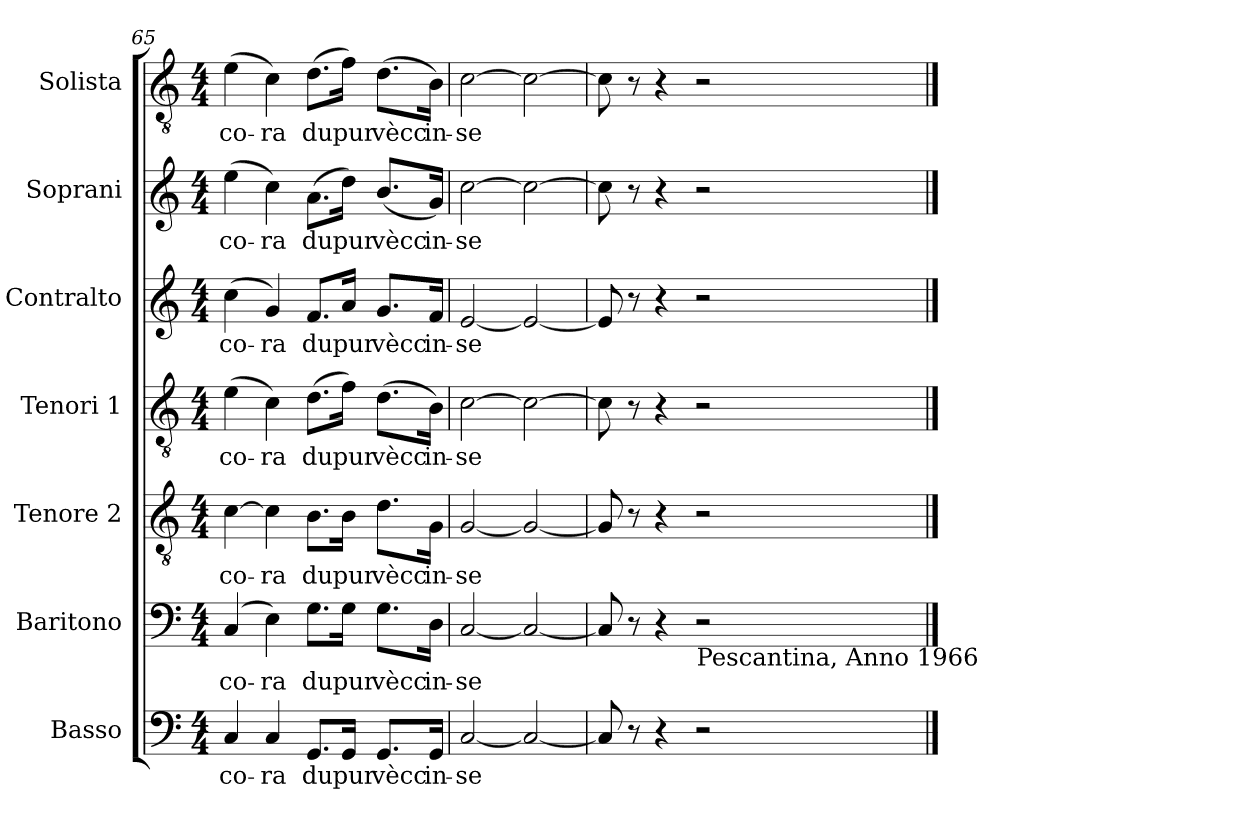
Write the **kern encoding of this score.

**kern	**text	**kern	**text	**kern	**text	**kern	**text	**kern	**text	**kern	**text	**kern	**text
*part7	*part7	*part6	*part6	*part5	*part5	*part4	*part4	*part3	*part3	*part2	*part2	*part1	*part1
*staff7	*staff7	*staff6	*staff6	*staff5	*staff5	*staff4	*staff4	*staff3	*staff3	*staff2	*staff2	*staff1	*staff1
*I"Basso	*	*I"Baritono	*	*I"Tenore 2	*	*I"Tenori 1	*	*I"Contralto	*	*I"Soprani	*	*I"Solista	*
*I'B.	*	*I'Bar.	*	*I'T. 2	*	*I'T. 1	*	*I'A.	*	*I'S.	*	*	*
!!LO:LB:g=z
*clefF4	*	*clefF4	*	*clefGv2	*	*clefGv2	*	*clefG2	*	*clefG2	*	*clefGv2	*
*k[]	*	*k[]	*	*k[]	*	*k[]	*	*k[]	*	*k[]	*	*k[]	*
*M4/4	*	*M4/4	*	*M4/4	*	*M4/4	*	*M4/4	*	*M4/4	*	*M4/4	*
=65	=65	=65	=65	=65	=65	=65	=65	=65	=65	=65	=65	=65	=65
!	!LO:LY:b	!	!LO:LY:b	!	!LO:LY:b	!	!LO:LY:b	!	!LO:LY:b	!	!LO:LY:b	!	!LO:LY:b
4C/	-co-	(>4C/	-co-	[4c\	-co-	(>4e\	-co-	(>4cc\	-co-	(>4ee\	-co-	(>4e\	-co-
!	!LO:LY:b	!	!LO:LY:b	!	!LO:LY:b	!	!LO:LY:b	!	!LO:LY:b	!	!LO:LY:b	!	!LO:LY:b
4C/	ra	4E\)	ra	4c\]	ra	4c\)	ra	4g/)	ra	4cc\)	ra	4c\)	ra
!	!LO:LY:b	!	!LO:LY:b	!	!LO:LY:b	!	!LO:LY:b	!	!LO:LY:b	!	!LO:LY:b	!	!LO:LY:b
8.GG/L	du	8.G\L	du	8.B\L	du	(>8.d\L	du	8.f/L	du	(>8.a\L	du	(>8.d\L	du
!	!LO:LY:b	!	!LO:LY:b	!	!LO:LY:b	!	!LO:LY:b	!	!LO:LY:b	!	!LO:LY:b	!	!LO:LY:b
16GG/Jk	pur	16G\Jk	pur	16B\Jk	pur	16f\Jk)	pur	16a/Jk	pur	16dd\Jk)	pur	16f\Jk)	pur
!	!LO:LY:b	!	!LO:LY:b	!	!LO:LY:b	!	!LO:LY:b	!	!LO:LY:b	!	!LO:LY:b	!	!LO:LY:b
8.GG/L	vècc	8.G\L	vècc	8.d\L	vècc	(>8.d\L	vècc	8.g/L	vècc	(<8.b/L	vècc	(>8.d\L	vècc
!	!LO:LY:b	!	!LO:LY:b	!	!LO:LY:b	!	!LO:LY:b	!	!LO:LY:b	!	!LO:LY:b	!	!LO:LY:b
16GG/Jk	in-	16D\Jk	in-	16G\Jk	in-	16B\Jk)	in-	16f/Jk	in-	16g/Jk)	in-	16B\Jk)	in-
=66	=66	=66	=66	=66	=66	=66	=66	=66	=66	=66	=66	=66	=66
!	!LO:LY:b	!	!LO:LY:b	!	!LO:LY:b	!	!LO:LY:b	!	!LO:LY:b	!	!LO:LY:b	!	!LO:LY:b
[2C/	-se	[2C/	-se	[2G/	-se	[2c\	-se	[2e/	-se	[2cc\	-se	[2c\	-se
2C/_	.	2C/_	.	2G/_	.	2c\_	.	2e/_	.	2cc\_	.	2c\_	.
=67	=67	=67	=67	=67	=67	=67	=67	=67	=67	=67	=67	=67	=67
8C/]	.	8C/]	.	8G/]	.	8c\]	.	8e/]	.	8cc\]	.	8c\]	.
8r	.	8r	.	8r	.	8r	.	8r	.	8r	.	8r	.
4r	.	4r	.	4r	.	4r	.	4r	.	4r	.	4r	.
!	!	!LO:TX:b:t=Pescantina, Anno 1966	!	!	!	!	!	!	!	!	!	!	!
2r	.	2r	.	2r	.	2r	.	2r	.	2r	.	2r	.
==	==	==	==	==	==	==	==	==	==	==	==	==	==
*-	*-	*-	*-	*-	*-	*-	*-	*-	*-	*-	*-	*-	*-
